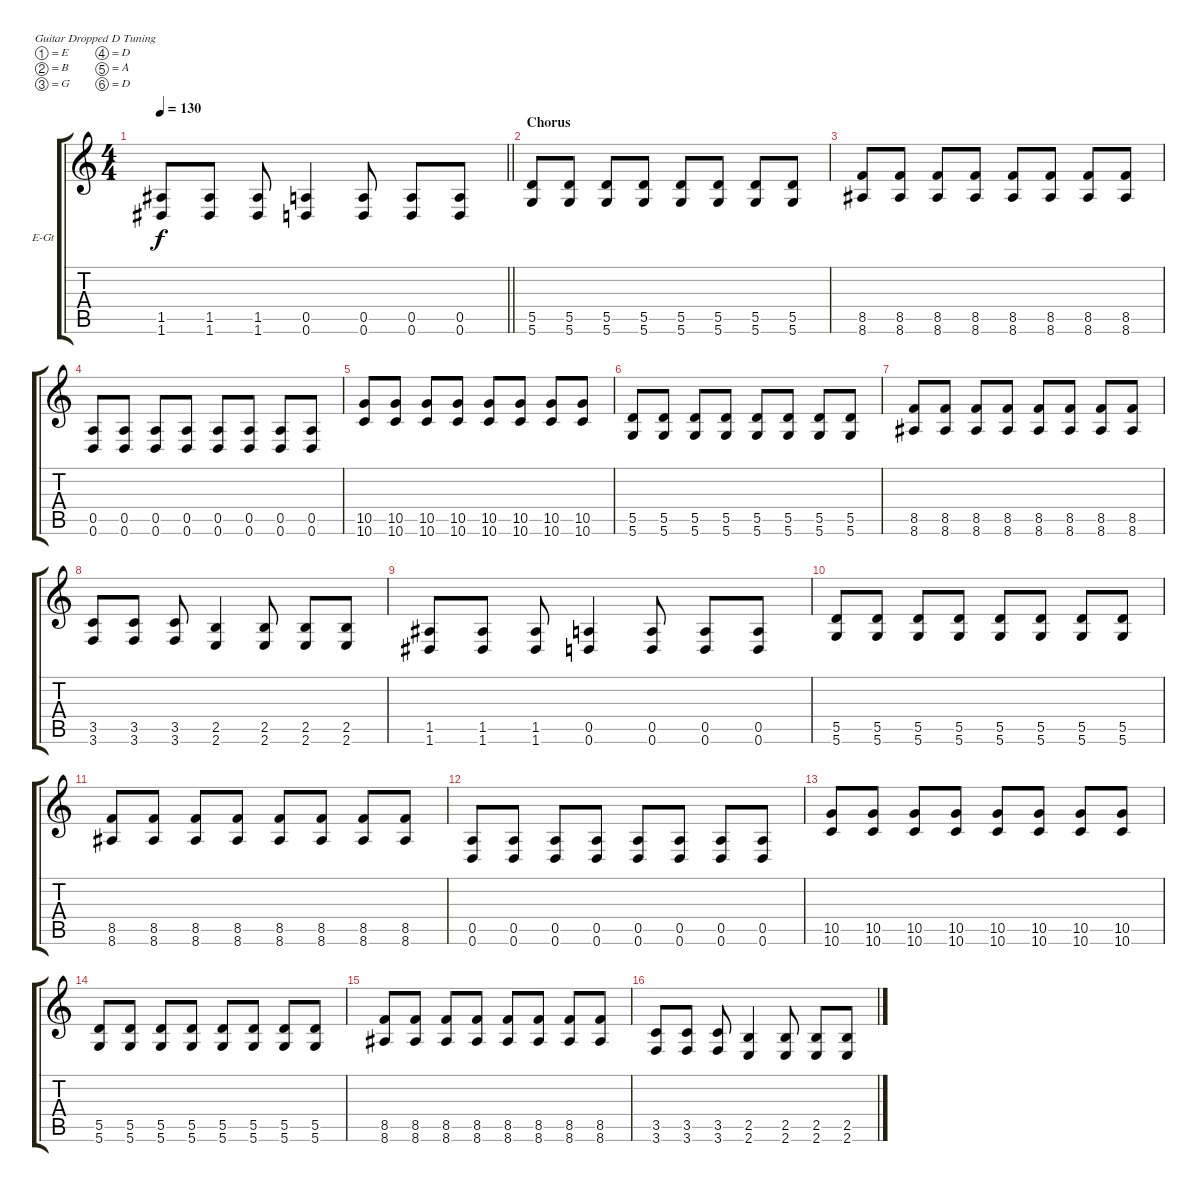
\bracketExtendMode groupsimilarinstruments
\firstSystemTrackNameOrientation horizontal
\otherSystemsTrackNameOrientation horizontal
\track ("James Root" "E-Gt") {instrument overdrivenguitar}
\staff {score tabs}
\tuning (E4 B3 G3 D3 A2 D2)
\ts (4 4)
\tempo 130
\clef g2
\barLineRight lightlight
\ks c
(1.5 1.6).8{dy f} (1.5 1.6).8 (1.5 1.6).8 (0.5 0.6).4 (0.5 0.6).8 (0.5 0.6).8 (0.5 0.6).8 |
\section ("" "Chorus")
(5.5 5.6).8 (5.5 5.6).8 (5.5 5.6).8 (5.5 5.6).8 (5.5 5.6).8 (5.5 5.6).8 (5.5 5.6).8 (5.5 5.6).8 |
(8.5 8.6).8 (8.5 8.6).8 (8.5 8.6).8 (8.5 8.6).8 (8.5 8.6).8 (8.5 8.6).8 (8.5 8.6).8 (8.5 8.6).8 |
(0.5 0.6).8 (0.5 0.6).8 (0.5 0.6).8 (0.5 0.6).8 (0.5 0.6).8 (0.5 0.6).8 (0.5 0.6).8 (0.5 0.6).8 |
(10.5 10.6).8 (10.5 10.6).8 (10.5 10.6).8 (10.5 10.6).8 (10.5 10.6).8 (10.5 10.6).8 (10.5 10.6).8 (10.5 10.6).8 |
(5.5 5.6).8 (5.5 5.6).8 (5.5 5.6).8 (5.5 5.6).8 (5.5 5.6).8 (5.5 5.6).8 (5.5 5.6).8 (5.5 5.6).8 |
(8.5 8.6).8 (8.5 8.6).8 (8.5 8.6).8 (8.5 8.6).8 (8.5 8.6).8 (8.5 8.6).8 (8.5 8.6).8 (8.5 8.6).8 |
(3.5 3.6).8 (3.5 3.6).8 (3.5 3.6).8 (2.5 2.6).4 (2.5 2.6).8 (2.5 2.6).8 (2.5 2.6).8 |
(1.5 1.6).8 (1.5 1.6).8 (1.5 1.6).8 (0.5 0.6).4 (0.5 0.6).8 (0.5 0.6).8 (0.5 0.6).8 |
(5.5 5.6).8 (5.5 5.6).8 (5.5 5.6).8 (5.5 5.6).8 (5.5 5.6).8 (5.5 5.6).8 (5.5 5.6).8 (5.5 5.6).8 |
(8.5 8.6).8 (8.5 8.6).8 (8.5 8.6).8 (8.5 8.6).8 (8.5 8.6).8 (8.5 8.6).8 (8.5 8.6).8 (8.5 8.6).8 |
(0.5 0.6).8 (0.5 0.6).8 (0.5 0.6).8 (0.5 0.6).8 (0.5 0.6).8 (0.5 0.6).8 (0.5 0.6).8 (0.5 0.6).8 |
(10.5 10.6).8 (10.5 10.6).8 (10.5 10.6).8 (10.5 10.6).8 (10.5 10.6).8 (10.5 10.6).8 (10.5 10.6).8 (10.5 10.6).8 |
(5.5 5.6).8 (5.5 5.6).8 (5.5 5.6).8 (5.5 5.6).8 (5.5 5.6).8 (5.5 5.6).8 (5.5 5.6).8 (5.5 5.6).8 |
(8.5 8.6).8 (8.5 8.6).8 (8.5 8.6).8 (8.5 8.6).8 (8.5 8.6).8 (8.5 8.6).8 (8.5 8.6).8 (8.5 8.6).8 |
(3.5 3.6).8 (3.5 3.6).8 (3.5 3.6).8 (2.5 2.6).4 (2.5 2.6).8 (2.5 2.6).8 (2.5 2.6).8
